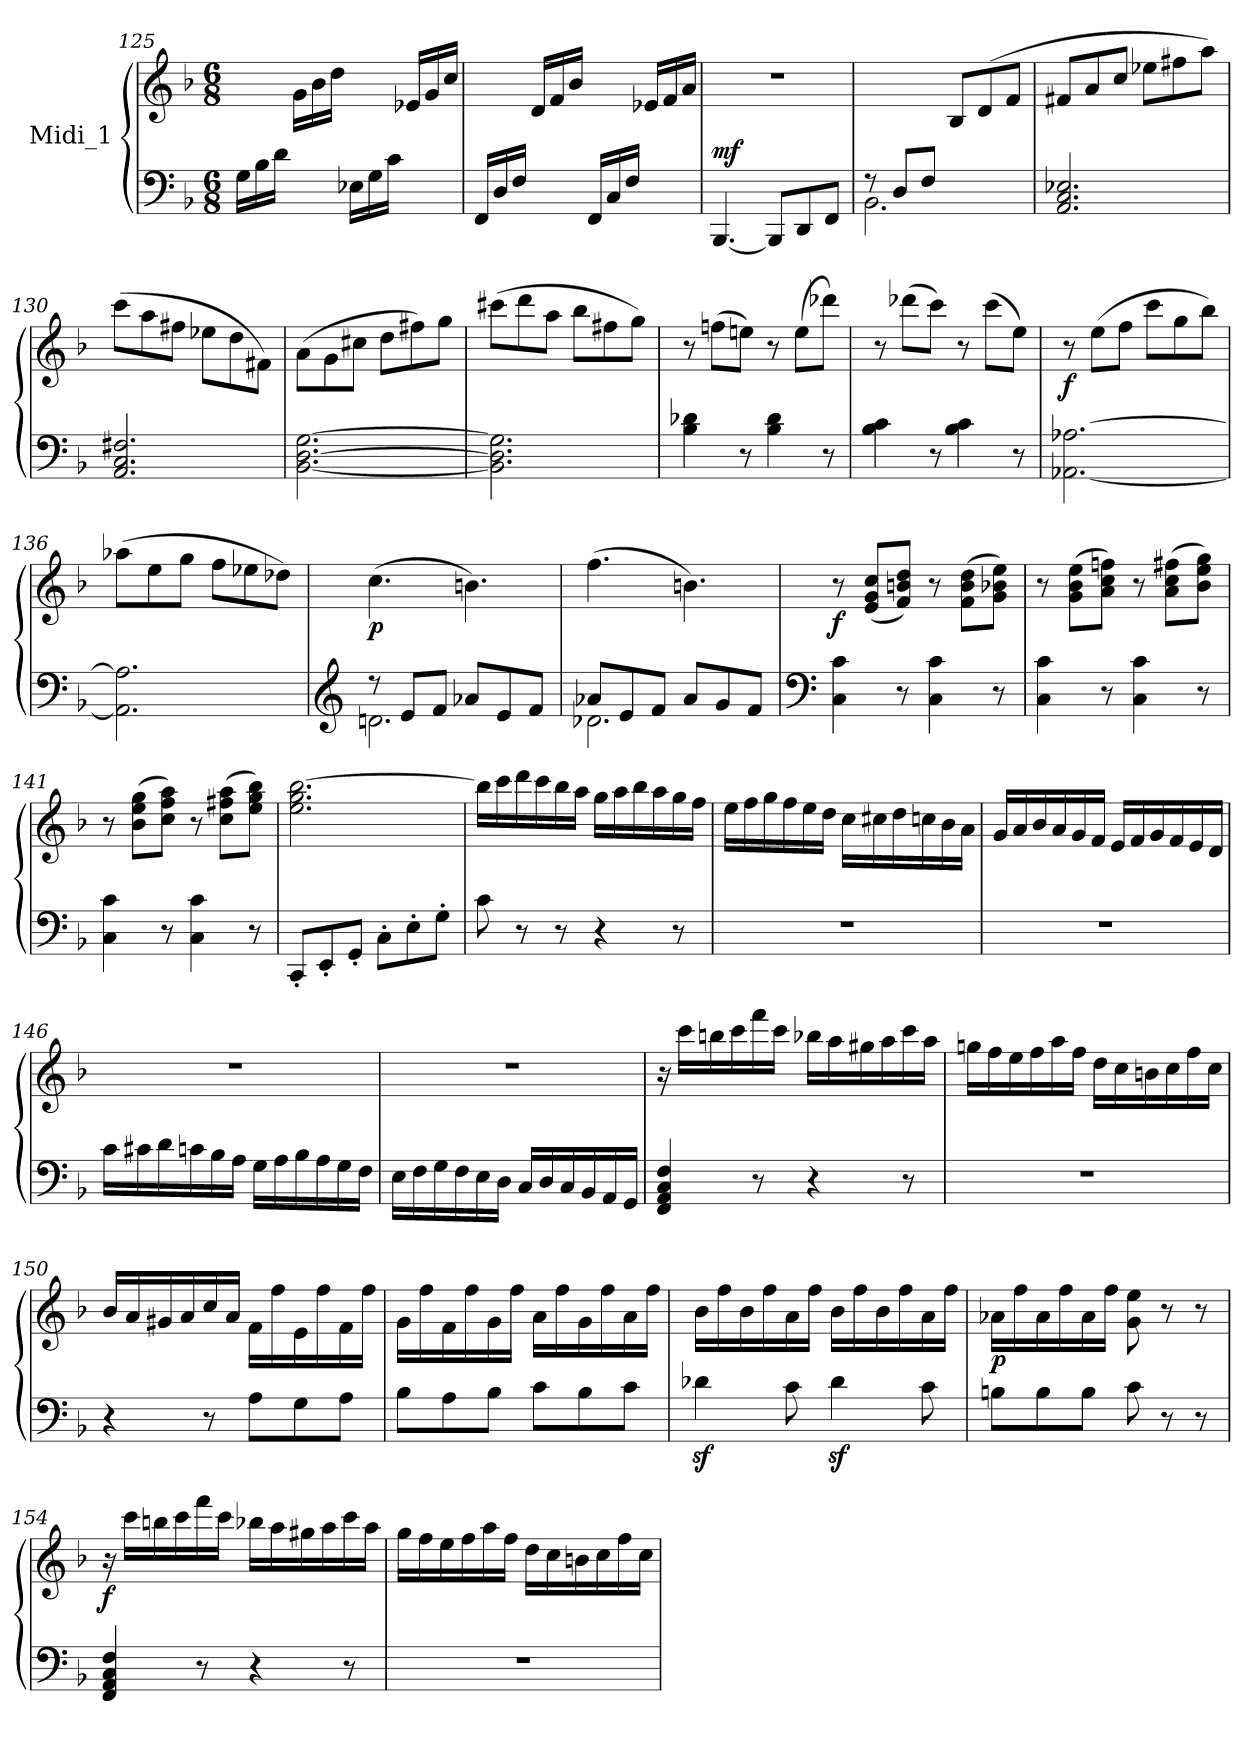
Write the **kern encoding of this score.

**kern	**kern	**dynam
*part1	*part1	*part1
*staff2	*staff1	*staff1/2
*I"Midi_1	*	*
!!LO:LB:g=z
*clefF4	*clefG2	*
*k[b-]	*k[b-]	*
*F:	*F:	*
*M6/8	*M6/8	*
=125	=125	=125
*^	*	*
16G\LL	2ryy	8.ryy	.
16B-\	.	.	.
16d\JJ	.	.	.
8.ryy	.	16g\LL	.
.	.	16b-\	.
.	.	16dd\JJ	.
16E-X\LL	.	8.ryy	.
16G\	.	.	.
16c\JJ	4ryy	.	.
8.ryy	.	16e-X/LL	.
.	.	16g/	.
.	.	16cc/JJ	.
=126	=126	=126	=126
16FF/LL	2ryy	8.ryy	.
16D/	.	.	.
16F/JJ	.	.	.
8.ryy	.	16d/LL	.
.	.	16f/	.
.	.	16b-/JJ	.
16FF/LL	.	8.ryy	.
16C/	.	.	.
16F/JJ	4ryy	.	.
8.ryy	.	16e-X/LL	.
.	.	16f/	.
.	.	16a/JJ	.
=127	=127	=127	=127
!	!	!	!LO:DY:a=2
[4.BBB-/	2ryy	2.r	mf
8BBB-/L]	.	.	.
8DD/	4ryy	.	.
8FF/J	.	.	.
=128	=128	=128	=128
8r	2.BB-\	4ryy	.
8D/L	.	.	.
8F/J	.	8ryy	.
8ryy	.	8B-/L	.
4ryy	.	(>8d/	.
.	.	8f/J	.
=129	=129	=129	=129
2.AA/ 2.C/ 2.E-X/	2ryy	8f#X/L	.
.	.	8a/	.
.	.	8cc/J	.
.	.	8ee-X\L	.
.	4ryy	8ff#X\	.
.	.	8aa\J)	.
*v	*v	*	*
!!LO:LB:g=z
=130	=130	=130
2.AA/ 2.C/ 2.F#X/	(>8ccc\L	.
.	8aa\	.
.	8ff#X\J	.
.	8ee-X\L	.
.	8dd\	.
.	8f#X\J)	.
=131	=131	=131
[2.BB-\ [2.D\ [2.G\	(>8a\L	.
.	8g\	.
.	8cc#X\J	.
.	8dd\L	.
.	8ff#X\)	.
.	8gg\J	.
=132	=132	=132
2.BB-\] 2.D\] 2.G\]	(>8ccc#X\L	.
.	8ddd\	.
.	8aa\J	.
.	8bb-\L	.
.	8ff#X\	.
.	8gg\J)	.
=133	=133	=133
4B-\ 4d-X\	8r	.
.	(>8ffni\L	.
8r	8eeni\J)	.
4B-\ 4d-\	8r	.
.	(8ee\L	.
8r	8ddd-X\J)	.
=134	=134	=134
4B-\ 4c\	8r	.
.	(>8ddd-X\L	.
8r	8ccc\J)	.
4B-\ 4c\	8r	.
.	(8ccc\L	.
8r	8ee\J)	.
!!LO:LB:g=z
=135	=135	=135
*^	*	*
!	!	!	!LO:DY:b
[2.AA-X\ [2.A-X\	2ryy	8r	f
.	.	(>8ee\L	.
.	.	8ff\J	.
.	.	8ccc\L	.
.	4ryy	8gg\	.
.	.	8bb-\J)	.
=136	=136	=136	=136
2.AA-\] 2.A-\]	2ryy	(>8aa-X\L	.
.	.	8ee\	.
.	.	8gg\J	.
.	.	8ff\L	.
.	4ryy	8ee-X\	.
.	.	8dd-X\J)	.
=137	=137	=137	=137
*clefG2	*	*	*
!	!	!	!LO:DY:b
8r	2.dni\	(>4.cc\	p
8e/L	.	.	.
8f/J	.	.	.
8a-X/L	.	4.bn\)	.
8e/	.	.	.
8f/J	.	.	.
=138	=138	=138	=138
8a-X/L	2.d-X\	(>4.ff\	.
8e/	.	.	.
8f/J	.	.	.
8a-/L	.	4.bn\)	.
8g/	.	.	.
8f/J	.	.	.
=139	=139	=139	=139
*clefF4	*	*	*
!	!	!	!LO:DY:b
4C\ 4c\	2ryy	8r	f
.	.	(8e/ 8g/ 8cc/L	.
8r	.	8f/ 8bn/ 8dd/J)	.
4C\ 4c\	.	8r	.
.	4ryy	(>8f\ 8b\ 8dd\L	.
8r	.	8g\ 8b-X\ 8ee\J)	.
*v	*v	*	*
!!LO:PB:g=z
=140	=140	=140
4C\ 4c\	8r	.
.	(>8g\ 8b-\ 8ee\L	.
8r	8a\ 8cc\ 8ffni\J)	.
4C\ 4c\	8r	.
.	(>8a\ 8cc\ 8ff#X\L	.
8r	8b-\ 8ee\ 8gg\J)	.
=141	=141	=141
4C\ 4c\	8r	.
.	(>8b-\ 8ee\ 8gg\L	.
8r	8cc\ 8ff\ 8aa\J)	.
4C\ 4c\	8r	.
.	(>8cc\ 8ff#X\ 8aa\L	.
8r	8ee\ 8gg\ 8bb-\J)	.
=142	=142	=142
8CC'/L	2.ee\ 2.gg\ [2.bb-\	.
8EE'/	.	.
8GG'/J	.	.
8C'\L	.	.
8E'\	.	.
8G'\J	.	.
=143	=143	=143
8c\	16bb-\LL]	.
.	16ccc\	.
8r	16ddd\	.
.	16ccc\	.
8r	16bb-\	.
.	16aa\JJ	.
4r	16gg\LL	.
.	16aa\	.
.	16bb-\	.
.	16aa\	.
8r	16gg\	.
.	16ff\JJ	.
!!LO:LB:g=z
=144	=144	=144
2.r	16ee\LL	.
.	16ff\	.
.	16gg\	.
.	16ff\	.
.	16ee\	.
.	16dd\JJ	.
.	16cc\LL	.
.	16cc#X\	.
.	16dd\	.
.	16ccn\	.
.	16b-\	.
.	16a\JJ	.
=145	=145	=145
2.r	16g/LL	.
.	16a/	.
.	16b-/	.
.	16a/	.
.	16g/	.
.	16f/JJ	.
.	16e/LL	.
.	16f/	.
.	16g/	.
.	16f/	.
.	16e/	.
.	16d/JJ	.
=146	=146	=146
16c\LL	2.r	.
16c#X\	.	.
16d\	.	.
16cn\	.	.
16B-\	.	.
16A\JJ	.	.
16G\LL	.	.
16A\	.	.
16B-\	.	.
16A\	.	.
16G\	.	.
16F\JJ	.	.
!!LO:LB:g=z
=147	=147	=147
16E\LL	2.r	.
16F\	.	.
16G\	.	.
16F\	.	.
16E\	.	.
16D\JJ	.	.
16C/LL	.	.
16D/	.	.
16C/	.	.
16BB-/	.	.
16AA/	.	.
16GG/JJ	.	.
=148	=148	=148
4FF/ 4AA/ 4C/ 4F/	16r	.
.	16ccc\LL	.
.	16bbn\	.
.	16ccc\	.
8r	16fff\	.
.	16ccc\JJ	.
4r	16bb-X\LL	.
.	16aa\	.
.	16gg#X\	.
.	16aa\	.
8r	16ccc\	.
.	16aa\JJ	.
=149	=149	=149
2.r	16ggni\LL	.
.	16ff\	.
.	16ee\	.
.	16ff\	.
.	16aa\	.
.	16ff\JJ	.
.	16dd\LL	.
.	16cc\	.
.	16bn\	.
.	16cc\	.
.	16ff\	.
.	16cc\JJ	.
!!LO:PB:g=z
=150	=150	=150
4r	16b-i/LL	.
.	16a/	.
.	16g#X/	.
.	16a/	.
8r	16cc/	.
.	16a/JJ	.
8A\L	16f\LL	.
.	16ff\	.
8G\	16e\	.
.	16ff\	.
8A\J	16f\	.
.	16ff\JJ	.
=151	=151	=151
8B-\L	16g\LL	.
.	16ff\	.
8A\	16f\	.
.	16ff\	.
8B-\J	16g\	.
.	16ff\JJ	.
8c\L	16a\LL	.
.	16ff\	.
8B-\	16g\	.
.	16ff\	.
8c\J	16a\	.
.	16ff\JJ	.
=152	=152	=152
4d-Xz<\	16b-\LL	.
.	16ff\	.
.	16b-\	.
.	16ff\	.
8c\	16a\	.
.	16ff\JJ	.
4d-z<\	16b-\LL	.
.	16ff\	.
.	16b-\	.
.	16ff\	.
8c\	16a\	.
.	16ff\JJ	.
=153	=153	=153
!	!	!LO:DY:b
8Bn\L	16a-X\LL	p
.	16ff\	.
8B\	16a-\	.
.	16ff\	.
8B\J	16a-\	.
.	16ff\JJ	.
8c\	8g\ 8ee\	.
8r	8r	.
8r	8r	.
!!LO:LB:g=z
=154	=154	=154
!	!	!LO:DY:b
4FF/ 4AA/ 4C/ 4F/	16r	f
.	16ccc\LL	.
.	16bbn\	.
.	16ccc\	.
8r	16fff\	.
.	16ccc\JJ	.
4r	16bb-X\LL	.
.	16aa\	.
.	16gg#X\	.
.	16aa\	.
8r	16ccc\	.
.	16aa\JJ	.
=155	=155	=155
2.r	16gg\LL	.
.	16ff\	.
.	16ee\	.
.	16ff\	.
.	16aa\	.
.	16ff\JJ	.
.	16dd\LL	.
.	16cc\	.
.	16bn\	.
.	16cc\	.
.	16ff\	.
.	16cc\JJ	.
=	=	=
*-	*-	*-
